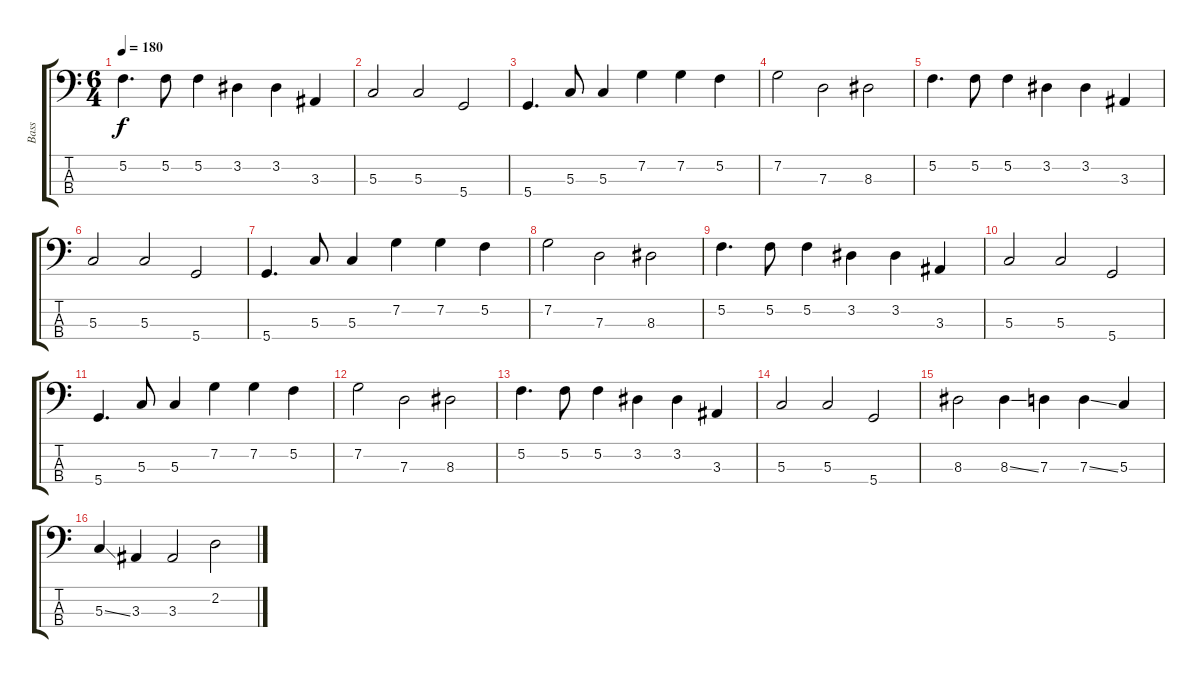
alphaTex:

\track ("Bass" "Bass") {instrument electricbassfinger}
\staff {score tabs}
\tuning (F2 C2 G1 D1) {hide}
\ts (6 4)
\tempo 180
\clef f4
\ks c
5.2.4{d dy f} 5.2.8 5.2.4 3.2.4 3.2.4 3.3.4 |
5.3.2 5.3.2 5.4.2 |
5.4.4{d} 5.3.8 5.3.4 7.2.4 7.2.4 5.2.4 |
7.2.2 7.3.2 8.3.2 |
5.2.4{d} 5.2.8 5.2.4 3.2.4 3.2.4 3.3.4 |
5.3.2 5.3.2 5.4.2 |
5.4.4{d} 5.3.8 5.3.4 7.2.4 7.2.4 5.2.4 |
7.2.2 7.3.2 8.3.2 |
5.2.4{d} 5.2.8 5.2.4 3.2.4 3.2.4 3.3.4 |
5.3.2 5.3.2 5.4.2 |
5.4.4{d} 5.3.8 5.3.4 7.2.4 7.2.4 5.2.4 |
7.2.2 7.3.2 8.3.2 |
5.2.4{d} 5.2.8 5.2.4 3.2.4 3.2.4 3.3.4 |
5.3.2 5.3.2 5.4.2 |
8.3.2 8.3{ss}.4 7.3.4 7.3{ss}.4 5.3.4 |
5.3{ss}.4 3.3.4 3.3.2 2.2.2
